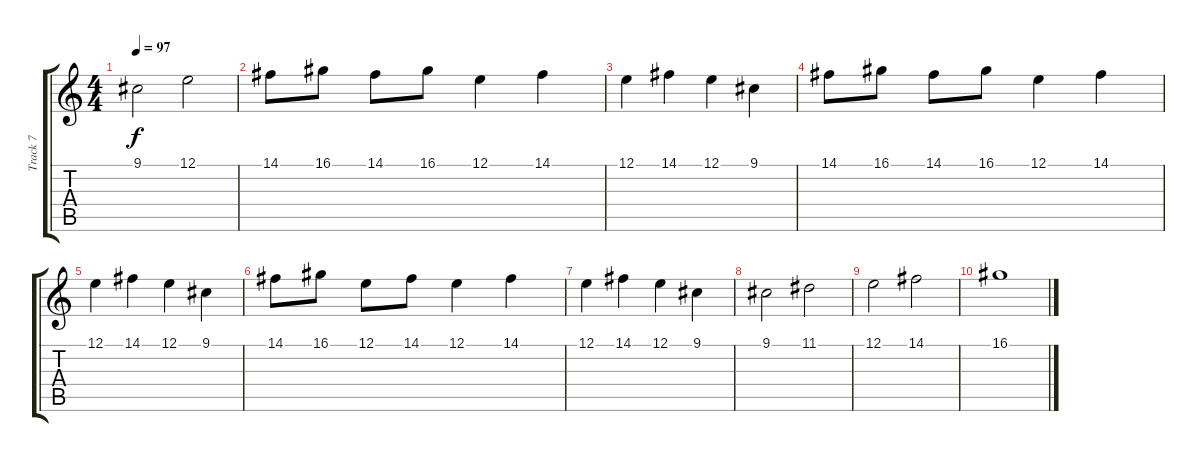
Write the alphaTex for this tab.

\track ("Track 7" "Track 7") {instrument tremolostrings}
\staff {score tabs}
\tuning (E4 B3 G3 D3 A2 E2) {hide}
\ts (4 4)
\tempo 97
\clef g2
\ks c
9.1.2{dy f} 12.1.2 |
14.1.8 16.1.8 14.1.8 16.1.8 12.1.4 14.1.4 |
12.1.4 14.1.4 12.1.4 9.1.4 |
14.1.8 16.1.8 14.1.8 16.1.8 12.1.4 14.1.4 |
12.1.4 14.1.4 12.1.4 9.1.4 |
14.1.8 16.1.8 12.1.8 14.1.8 12.1.4 14.1.4 |
12.1.4 14.1.4 12.1.4 9.1.4 |
9.1.2 11.1.2 |
12.1.2 14.1.2 |
16.1.1
